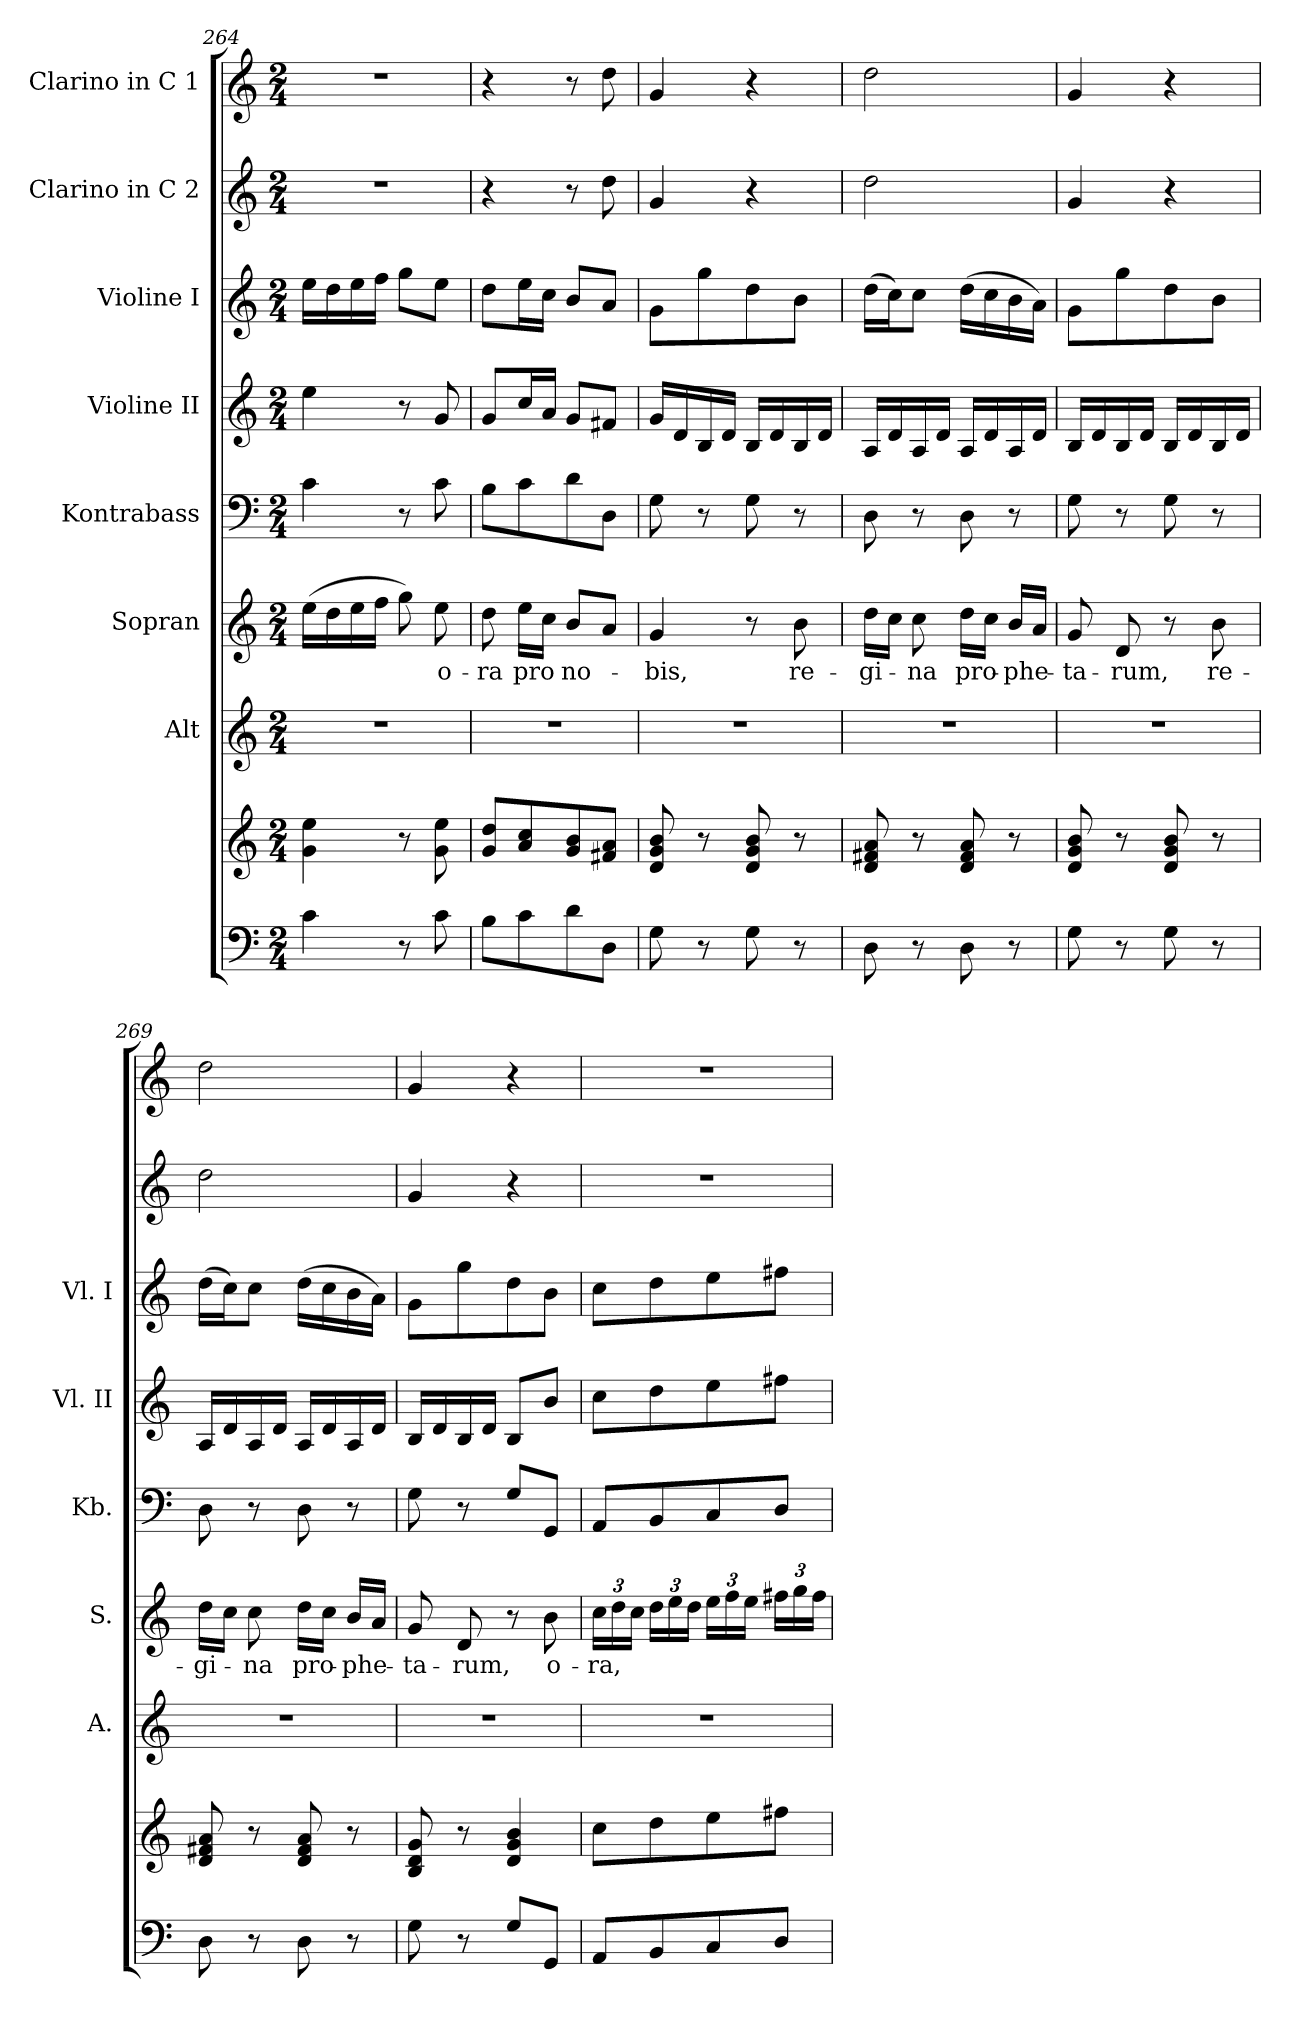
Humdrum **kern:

**kern	**kern	**kern	**kern	**text	**kern	**kern	**kern	**kern	**kern
*part8	*part8	*part7	*part6	*part6	*part5	*part4	*part3	*part2	*part1
*staff9	*staff8	*staff7	*staff6	*staff6	*staff5	*staff4	*staff3	*staff2	*staff1
*	*	*I"Alt	*I"Sopran	*	*I"Kontrabass	*I"Violine II	*I"Violine I	*I"Clarino in C 2	*I"Clarino in C 1
*	*	*I'A.	*I'S.	*	*I'Kb.	*I'Vl. II	*I'Vl. I	*	*
*clefF4	*clefG2	*clefG2	*clefG2	*	*clefF4	*clefG2	*clefG2	*clefG2	*clefG2
*	*	*	*	*	*ITrd7c12	*	*	*	*
*k[]	*k[]	*k[]	*k[]	*	*k[]	*k[]	*k[]	*k[]	*k[]
*C:	*C:	*C:	*C:	*	*C:	*C:	*C:	*C:	*C:
*M2/4	*M2/4	*M2/4	*M2/4	*	*M2/4	*M2/4	*M2/4	*M2/4	*M2/4
=264	=264	=264	=264	=264	=264	=264	=264	=264	=264
4c\	4g\ 4ee\	2r	(>16ee\LL	.	4C\	4ee\	16ee\LL	2r	2r
.	.	.	16dd\	.	.	.	16dd\	.	.
.	.	.	16ee\	.	.	.	16ee\	.	.
.	.	.	16ff\JJ	.	.	.	16ff\JJ	.	.
8r	8r	.	8gg\)	.	8r	8r	8gg\L	.	.
!	!	!	!	!LO:LY:b	!	!	!	!	!
8c\	8g\ 8ee\	.	8ee\	o-	8C\	8g/	8ee\J	.	.
!!LO:LB:g=z
=265	=265	=265	=265	=265	=265	=265	=265	=265	=265
!	!	!	!	!LO:LY:b	!	!	!	!	!
8B\L	8g/ 8dd/L	2r	8dd\	-ra	8BB\L	8g/L	8dd\L	4r	4r
!	!	!	!	!LO:LY:b	!	!	!	!	!
8c\	8a/ 8cc/	.	16ee\LL	pro	8C\	16cc/L	16ee\L	.	.
.	.	.	16cc\JJ	.	.	16a/JJ	16cc\JJ	.	.
!	!	!	!	!LO:LY:b	!	!	!	!	!
8d\	8g/ 8b/	.	8b/L	no-	8D\	8g/L	8b/L	8r	8r
8D\J	8f#X/ 8a/J	.	8a/J	.	8DD\J	8f#X/J	8a/J	8dd\	8dd\
=266	=266	=266	=266	=266	=266	=266	=266	=266	=266
!	!	!	!	!LO:LY:b	!	!	!	!	!
8G\	8d/ 8g/ 8b/	2r	4g/	-bis,	8GG\	16g/LL	8g\L	4g/	4g/
.	.	.	.	.	.	16d/	.	.	.
8r	8r	.	.	.	8r	16B/	8gg\	.	.
.	.	.	.	.	.	16d/JJ	.	.	.
8G\	8d/ 8g/ 8b/	.	8r	.	8GG\	16B/LL	8dd\	4r	4r
.	.	.	.	.	.	16d/	.	.	.
!	!	!	!	!LO:LY:b	!	!	!	!	!
8r	8r	.	8b\	re-	8r	16B/	8b\J	.	.
.	.	.	.	.	.	16d/JJ	.	.	.
=267	=267	=267	=267	=267	=267	=267	=267	=267	=267
!	!	!	!	!LO:LY:b	!	!	!	!	!
8D\	8d/ 8f#X/ 8a/	2r	16dd\LL	-gi-	8DD\	16A/LL	(>16dd\LL	2dd\	2dd\
.	.	.	16cc\JJ	.	.	16d/	16cc\J)	.	.
!	!	!	!	!LO:LY:b	!	!	!	!	!
8r	8r	.	8cc\	-na	8r	16A/	8cc\J	.	.
.	.	.	.	.	.	16d/JJ	.	.	.
!	!	!	!	!LO:LY:b	!	!	!	!	!
8D\	8d/ 8f#/ 8a/	.	16dd\LL	pro-	8DD\	16A/LL	(>16dd\LL	.	.
.	.	.	16cc\JJ	.	.	16d/	16cc\	.	.
!	!	!	!	!LO:LY:b	!	!	!	!	!
8r	8r	.	16b/LL	-phe-	8r	16A/	16b\	.	.
.	.	.	16a/JJ	.	.	16d/JJ	16a\JJ)	.	.
=268	=268	=268	=268	=268	=268	=268	=268	=268	=268
!	!	!	!	!LO:LY:b	!	!	!	!	!
8G\	8d/ 8g/ 8b/	2r	8g/	-ta-	8GG\	16B/LL	8g\L	4g/	4g/
.	.	.	.	.	.	16d/	.	.	.
!	!	!	!	!LO:LY:b	!	!	!	!	!
8r	8r	.	8d/	-rum,	8r	16B/	8gg\	.	.
.	.	.	.	.	.	16d/JJ	.	.	.
8G\	8d/ 8g/ 8b/	.	8r	.	8GG\	16B/LL	8dd\	4r	4r
.	.	.	.	.	.	16d/	.	.	.
!	!	!	!	!LO:LY:b	!	!	!	!	!
8r	8r	.	8b\	re-	8r	16B/	8b\J	.	.
.	.	.	.	.	.	16d/JJ	.	.	.
=269	=269	=269	=269	=269	=269	=269	=269	=269	=269
!	!	!	!	!LO:LY:b	!	!	!	!	!
8D\	8d/ 8f#X/ 8a/	2r	16dd\LL	-gi-	8DD\	16A/LL	(>16dd\LL	2dd\	2dd\
.	.	.	16cc\JJ	.	.	16d/	16cc\J)	.	.
!	!	!	!	!LO:LY:b	!	!	!	!	!
8r	8r	.	8cc\	-na	8r	16A/	8cc\J	.	.
.	.	.	.	.	.	16d/JJ	.	.	.
!	!	!	!	!LO:LY:b	!	!	!	!	!
8D\	8d/ 8f#/ 8a/	.	16dd\LL	pro-	8DD\	16A/LL	(>16dd\LL	.	.
.	.	.	16cc\JJ	.	.	16d/	16cc\	.	.
!	!	!	!	!LO:LY:b	!	!	!	!	!
8r	8r	.	16b/LL	-phe-	8r	16A/	16b\	.	.
.	.	.	16a/JJ	.	.	16d/JJ	16a\JJ)	.	.
=270	=270	=270	=270	=270	=270	=270	=270	=270	=270
!	!	!	!	!LO:LY:b	!	!	!	!	!
8G\	8B/ 8d/ 8g/	2r	8g/	-ta-	8GG\	16B/LL	8g\L	4g/	4g/
.	.	.	.	.	.	16d/	.	.	.
!	!	!	!	!LO:LY:b	!	!	!	!	!
8r	8r	.	8d/	-rum,	8r	16B/	8gg\	.	.
.	.	.	.	.	.	16d/JJ	.	.	.
8G/L	4d/ 4g/ 4b/	.	8r	.	8GG/L	8B/L	8dd\	4r	4r
!	!	!	!	!LO:LY:b	!	!	!	!	!
8GG/J	.	.	8b\	o-	8GGG/J	8b/J	8b\J	.	.
!!LO:PB:g=z
=271	=271	=271	=271	=271	=271	=271	=271	=271	=271
*	*	*	*Xbrackettup	*	*	*	*	*	*
!	!	!	!	!LO:LY:b	!	!	!	!	!
8AA/L	8cc\L	2r	24cc\LL	-ra,	8AAA/L	8cc\L	8cc\L	2r	2r
.	.	.	24dd\	.	.	.	.	.	.
.	.	.	24cc\JJ	.	.	.	.	.	.
8BB/	8dd\	.	24dd\LL	.	8BBB/	8dd\	8dd\	.	.
.	.	.	24ee\	.	.	.	.	.	.
.	.	.	24dd\JJ	.	.	.	.	.	.
8C/	8ee\	.	24ee\LL	.	8CC/	8ee\	8ee\	.	.
.	.	.	24ff\	.	.	.	.	.	.
.	.	.	24ee\JJ	.	.	.	.	.	.
8D/J	8ff#X\J	.	24ff#X\LL	.	8DD/J	8ff#X\J	8ff#X\J	.	.
.	.	.	24gg\	.	.	.	.	.	.
.	.	.	24ff#\JJ	.	.	.	.	.	.
=	=	=	=	=	=	=	=	=	=
*-	*-	*-	*-	*-	*-	*-	*-	*-	*-
